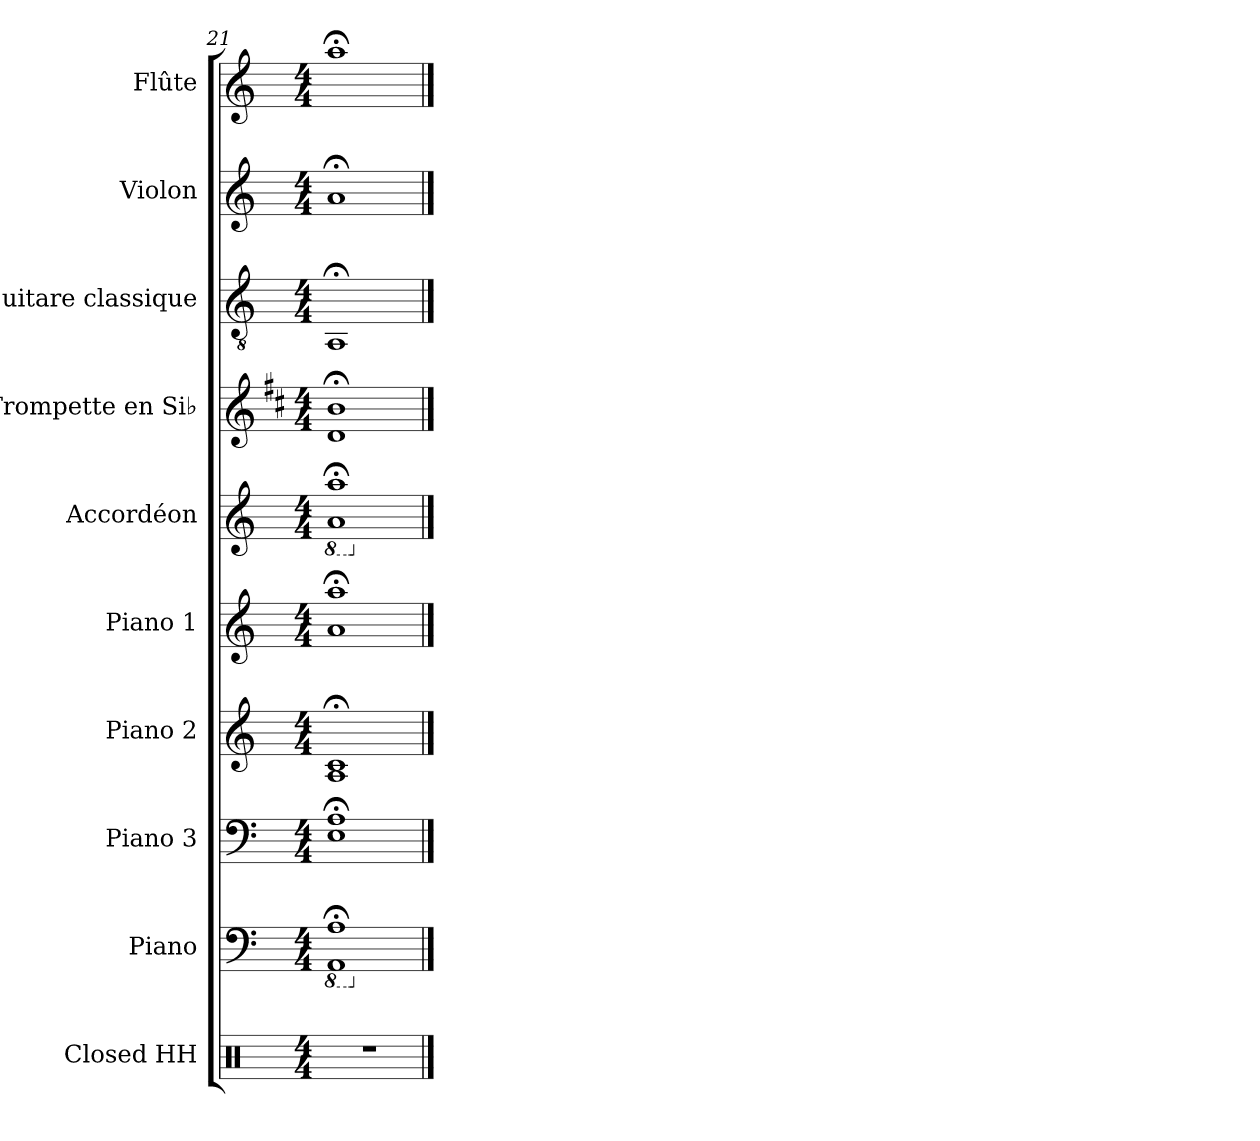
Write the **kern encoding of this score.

**kern	**kern	**kern	**kern	**kern	**kern	**kern	**kern	**kern	**kern
*part10	*part9	*part8	*part7	*part6	*part5	*part4	*part3	*part2	*part1
*staff10	*staff9	*staff8	*staff7	*staff6	*staff5	*staff4	*staff3	*staff2	*staff1
*I"Closed HH	*I"Piano	*I"Piano 3	*I"Piano 2	*I"Piano 1	*I"Accordéon	*I"Trompette en Si♭	*I"Guitare classique	*I"Violon	*I"Flûte
*	*I'Pno	*I'Pia.	*I'Pia.	*I'Pno	*I'Acc.	*I'Tromp. Si♭	*I'Guit.	*I'Vln.	*I'Fl.
*clefX	*clefF4	*clefF4	*clefG2	*clefG2	*clefG2	*clefG2	*clefGv2	*clefG2	*clefG2
*	*	*	*	*	*	*ITrd1c2	*	*	*
*k[]	*k[]	*k[]	*k[]	*k[]	*k[]	*k[]	*k[]	*k[]	*k[]
*M4/4	*M4/4	*M4/4	*M4/4	*M4/4	*M4/4	*M4/4	*M4/4	*M4/4	*M4/4
*	*8ba	*	*	*	*	*	*	*	*
*	*	*	*	*	*8ba	*	*	*	*
=21	=21	=21	=21	=21	=21	=21	=21	=21	=21
1r	1AAA;< 1AA;<	1E;< 1A;<	1A;< 1c;<	1a;< 1aa;<	1A;< 1a;<	1c;< 1a;<	1AA;<	1a;<	1aa;<
*	*X8ba	*	*	*	*	*	*	*	*
*	*	*	*	*	*X8ba	*	*	*	*
==	==	==	==	==	==	==	==	==	==
*-	*-	*-	*-	*-	*-	*-	*-	*-	*-
